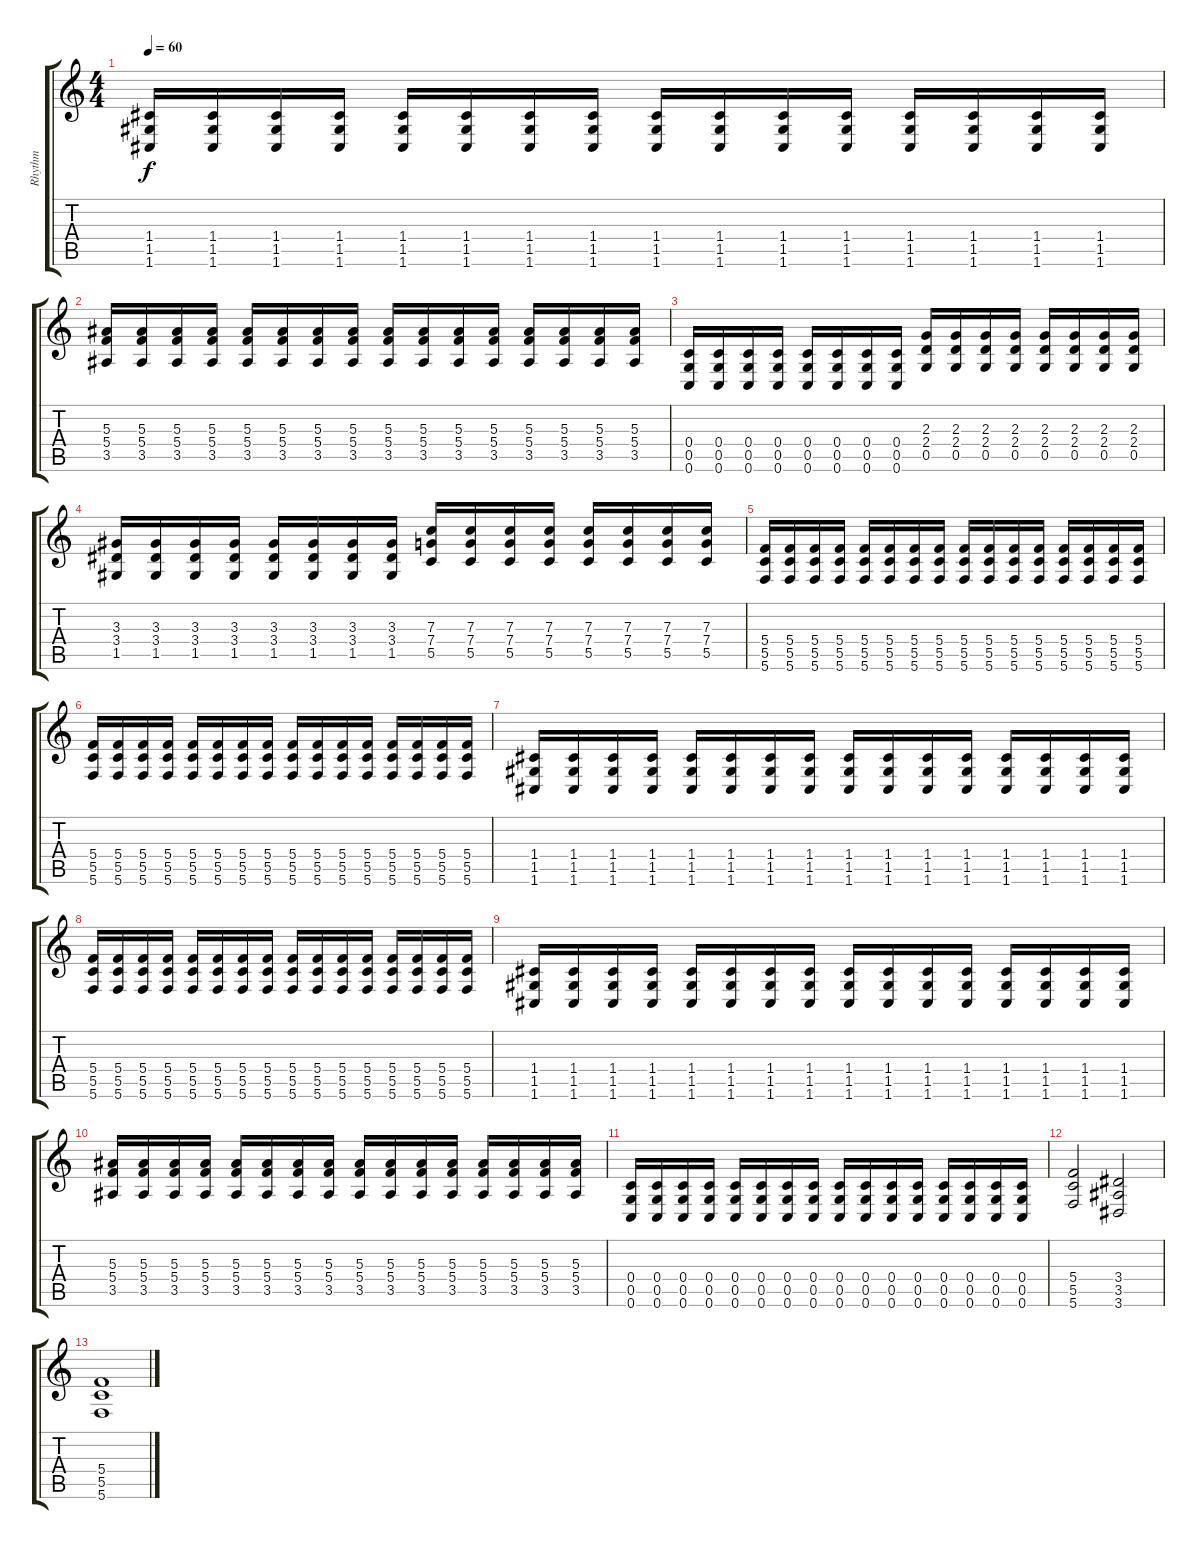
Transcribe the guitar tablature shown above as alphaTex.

\track ("Rhythm" "Rhythm") {instrument distortionguitar}
\staff {score tabs}
\tuning (D4 A3 F3 C3 G2 C2) {hide}
\ts (4 4)
\tempo 60
\clef g2
\ks c
(1.4 1.5 1.6).16{dy f} (1.4 1.5 1.6).16 (1.4 1.5 1.6).16 (1.4 1.5 1.6).16 (1.4 1.5 1.6).16 (1.4 1.5 1.6).16 (1.4 1.5 1.6).16 (1.4 1.5 1.6).16 (1.4 1.5 1.6).16 (1.4 1.5 1.6).16 (1.4 1.5 1.6).16 (1.4 1.5 1.6).16 (1.4 1.5 1.6).16 (1.4 1.5 1.6).16 (1.4 1.5 1.6).16 (1.4 1.5 1.6).16 |
(5.3 5.4 3.5).16 (5.3 5.4 3.5).16 (5.3 5.4 3.5).16 (5.3 5.4 3.5).16 (5.3 5.4 3.5).16 (5.3 5.4 3.5).16 (5.3 5.4 3.5).16 (5.3 5.4 3.5).16 (5.3 5.4 3.5).16 (5.3 5.4 3.5).16 (5.3 5.4 3.5).16 (5.3 5.4 3.5).16 (5.3 5.4 3.5).16 (5.3 5.4 3.5).16 (5.3 5.4 3.5).16 (5.3 5.4 3.5).16 |
(0.4 0.5 0.6).16 (0.4 0.5 0.6).16 (0.4 0.5 0.6).16 (0.4 0.5 0.6).16 (0.4 0.5 0.6).16 (0.4 0.5 0.6).16 (0.4 0.5 0.6).16 (0.4 0.5 0.6).16 (2.3 2.4 0.5).16 (2.3 2.4 0.5).16 (2.3 2.4 0.5).16 (2.3 2.4 0.5).16 (2.3 2.4 0.5).16 (2.3 2.4 0.5).16 (2.3 2.4 0.5).16 (2.3 2.4 0.5).16 |
(3.3 3.4 1.5).16 (3.3 3.4 1.5).16 (3.3 3.4 1.5).16 (3.3 3.4 1.5).16 (3.3 3.4 1.5).16 (3.3 3.4 1.5).16 (3.3 3.4 1.5).16 (3.3 3.4 1.5).16 (7.3 7.4 5.5).16 (7.3 7.4 5.5).16 (7.3 7.4 5.5).16 (7.3 7.4 5.5).16 (7.3 7.4 5.5).16 (7.3 7.4 5.5).16 (7.3 7.4 5.5).16 (7.3 7.4 5.5).16 |
(5.4 5.5 5.6).16 (5.4 5.5 5.6).16 (5.4 5.5 5.6).16 (5.4 5.5 5.6).16 (5.4 5.5 5.6).16 (5.4 5.5 5.6).16 (5.4 5.5 5.6).16 (5.4 5.5 5.6).16 (5.4 5.5 5.6).16 (5.4 5.5 5.6).16 (5.4 5.5 5.6).16 (5.4 5.5 5.6).16 (5.4 5.5 5.6).16 (5.4 5.5 5.6).16 (5.4 5.5 5.6).16 (5.4 5.5 5.6).16 |
(5.4 5.5 5.6).16 (5.4 5.5 5.6).16 (5.4 5.5 5.6).16 (5.4 5.5 5.6).16 (5.4 5.5 5.6).16 (5.4 5.5 5.6).16 (5.4 5.5 5.6).16 (5.4 5.5 5.6).16 (5.4 5.5 5.6).16 (5.4 5.5 5.6).16 (5.4 5.5 5.6).16 (5.4 5.5 5.6).16 (5.4 5.5 5.6).16 (5.4 5.5 5.6).16 (5.4 5.5 5.6).16 (5.4 5.5 5.6).16 |
(1.4 1.5 1.6).16 (1.4 1.5 1.6).16 (1.4 1.5 1.6).16 (1.4 1.5 1.6).16 (1.4 1.5 1.6).16 (1.4 1.5 1.6).16 (1.4 1.5 1.6).16 (1.4 1.5 1.6).16 (1.4 1.5 1.6).16 (1.4 1.5 1.6).16 (1.4 1.5 1.6).16 (1.4 1.5 1.6).16 (1.4 1.5 1.6).16 (1.4 1.5 1.6).16 (1.4 1.5 1.6).16 (1.4 1.5 1.6).16 |
(5.4 5.5 5.6).16 (5.4 5.5 5.6).16 (5.4 5.5 5.6).16 (5.4 5.5 5.6).16 (5.4 5.5 5.6).16 (5.4 5.5 5.6).16 (5.4 5.5 5.6).16 (5.4 5.5 5.6).16 (5.4 5.5 5.6).16 (5.4 5.5 5.6).16 (5.4 5.5 5.6).16 (5.4 5.5 5.6).16 (5.4 5.5 5.6).16 (5.4 5.5 5.6).16 (5.4 5.5 5.6).16 (5.4 5.5 5.6).16 |
(1.4 1.5 1.6).16 (1.4 1.5 1.6).16 (1.4 1.5 1.6).16 (1.4 1.5 1.6).16 (1.4 1.5 1.6).16 (1.4 1.5 1.6).16 (1.4 1.5 1.6).16 (1.4 1.5 1.6).16 (1.4 1.5 1.6).16 (1.4 1.5 1.6).16 (1.4 1.5 1.6).16 (1.4 1.5 1.6).16 (1.4 1.5 1.6).16 (1.4 1.5 1.6).16 (1.4 1.5 1.6).16 (1.4 1.5 1.6).16 |
(5.3 5.4 3.5).16 (5.3 5.4 3.5).16 (5.3 5.4 3.5).16 (5.3 5.4 3.5).16 (5.3 5.4 3.5).16 (5.3 5.4 3.5).16 (5.3 5.4 3.5).16 (5.3 5.4 3.5).16 (5.3 5.4 3.5).16 (5.3 5.4 3.5).16 (5.3 5.4 3.5).16 (5.3 5.4 3.5).16 (5.3 5.4 3.5).16 (5.3 5.4 3.5).16 (5.3 5.4 3.5).16 (5.3 5.4 3.5).16 |
(0.4 0.5 0.6).16 (0.4 0.5 0.6).16 (0.4 0.5 0.6).16 (0.4 0.5 0.6).16 (0.4 0.5 0.6).16 (0.4 0.5 0.6).16 (0.4 0.5 0.6).16 (0.4 0.5 0.6).16 (0.4 0.5 0.6).16 (0.4 0.5 0.6).16 (0.4 0.5 0.6).16 (0.4 0.5 0.6).16 (0.4 0.5 0.6).16 (0.4 0.5 0.6).16 (0.4 0.5 0.6).16 (0.4 0.5 0.6).16 |
(5.4 5.5 5.6).2 (3.4 3.5 3.6).2 |
(5.4 5.5 5.6).1
